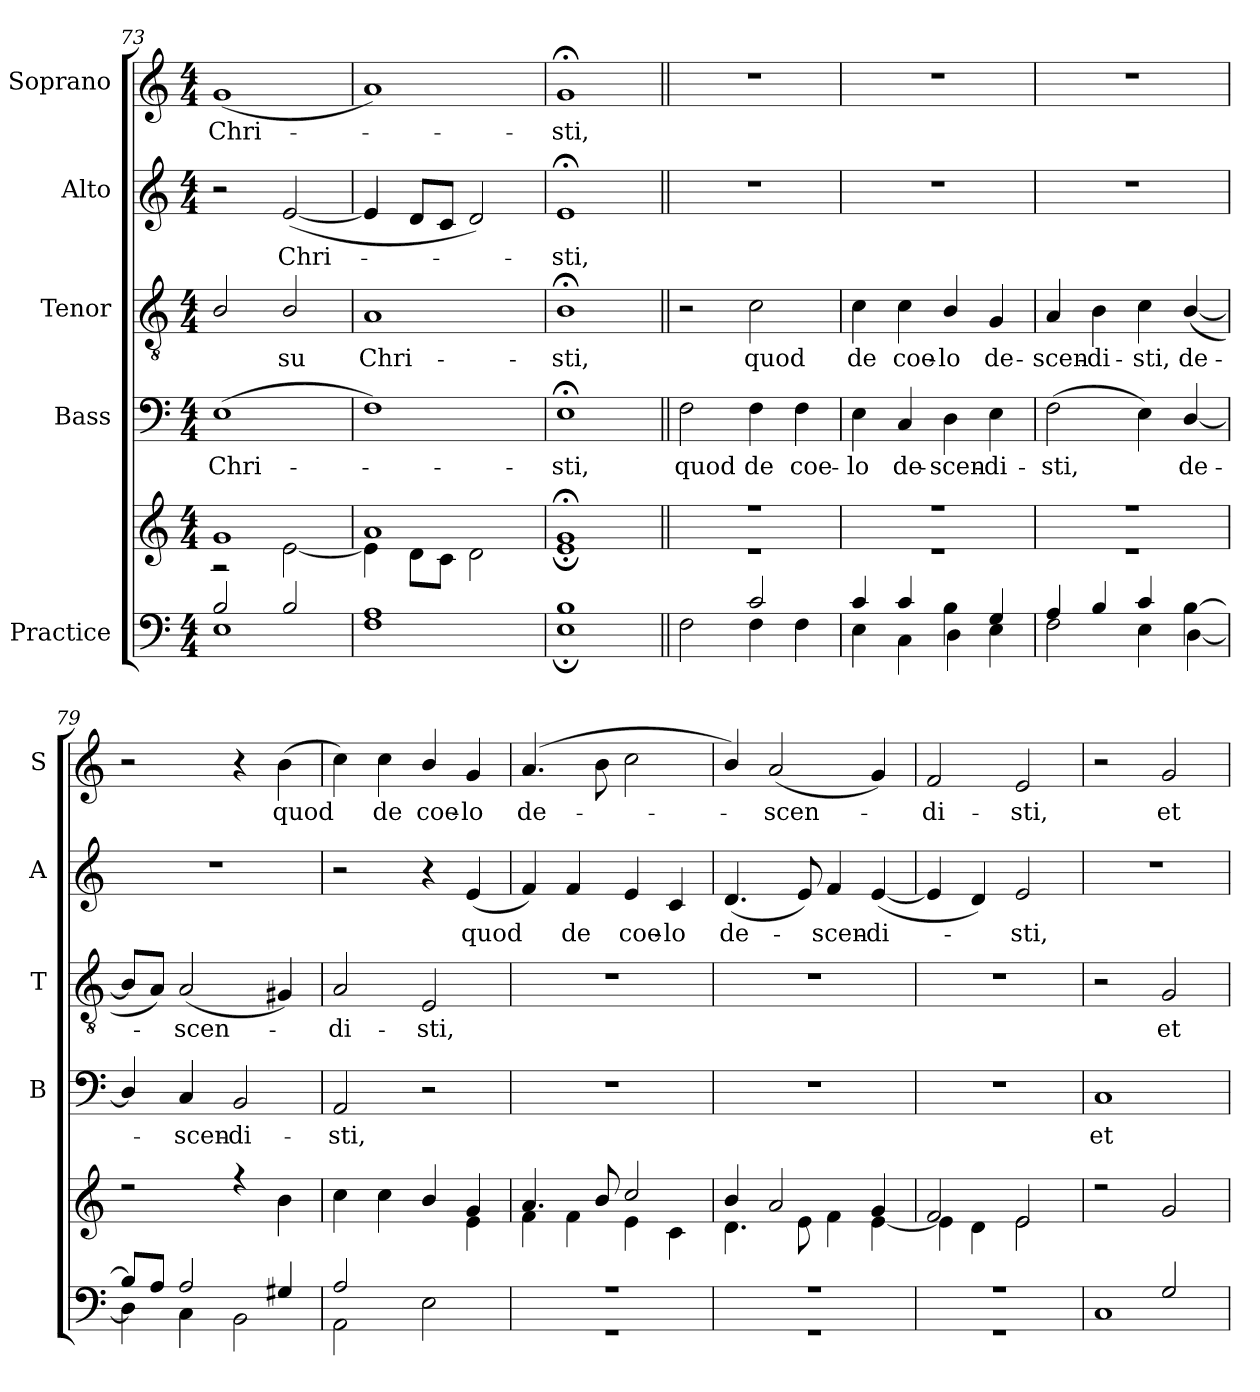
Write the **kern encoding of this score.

**kern	**kern	**kern	**text	**kern	**text	**kern	**text	**kern	**text
*part5	*part5	*part4	*part4	*part3	*part3	*part2	*part2	*part1	*part1
*staff6	*staff5	*staff4	*staff4	*staff3	*staff3	*staff2	*staff2	*staff1	*staff1
*I"Practice	*	*I"Bass	*	*I"Tenor	*	*I"Alto	*	*I"Soprano	*
*	*	*I'B	*	*I'T	*	*I'A	*	*I'S	*
*clefF4	*clefG2	*clefF4	*	*clefGv2	*	*clefG2	*	*clefG2	*
*k[]	*k[]	*k[]	*	*k[]	*	*k[]	*	*k[]	*
*M4/4	*M4/4	*M4/4	*	*M4/4	*	*M4/4	*	*M4/4	*
=73	=73	=73	=73	=73	=73	=73	=73	=73	=73
*^	*^	*	*	*	*	*	*	*	*
!	!	!	!	!	!LO:LY:b	!	!	!	!	!	!LO:LY:b
2B/	1E	1g	2r	(>1E	Chri-	2B/	.	2r	.	(<1g	Chri-
!	!	!	!	!	!	!	!LO:LY:b	!	!LO:LY:b	!	!
2B/	.	.	[2e\	.	.	2B/	su	(<[2e/	Chri-	.	.
=74	=74	=74	=74	=74	=74	=74	=74	=74	=74	=74	=74
!	!	!	!	!	!	!	!LO:LY:b	!	!	!	!
1A	1F	1a	4e\]	1F)	.	1A	Chri-	4e/]	.	1a)	.
.	.	.	8d\L	.	.	.	.	8d/L	.	.	.
.	.	.	8c\J	.	.	.	.	8c/J	.	.	.
.	.	.	2d\	.	.	.	.	2d/)	.	.	.
=75	=75	=75	=75	=75	=75	=75	=75	=75	=75	=75	=75
!	!	!	!	!	!LO:LY:b	!	!LO:LY:b	!	!LO:LY:b	!	!LO:LY:b
1B	1E;	1g;<	1e;<	1E;<	sti,	1B;<	-sti,	1e;<	sti,	1g;<	sti,
=76||	=76||	=76||	=76||	=76||	=76||	=76||	=76||	=76||	=76||	=76||	=76||
!	!	!	!	!	!LO:LY:b	!	!	!	!	!	!
2ryy	2F\	1r	1r	2F\	quod	2r	.	1r	.	1r	.
!	!	!	!	!	!LO:LY:b	!	!LO:LY:b	!	!	!	!
2c/	4F\	.	.	4F\	de	2c\	quod	.	.	.	.
!	!	!	!	!	!LO:LY:b	!	!	!	!	!	!
.	4F\	.	.	4F\	coe-	.	.	.	.	.	.
=77	=77	=77	=77	=77	=77	=77	=77	=77	=77	=77	=77
!	!	!	!	!	!LO:LY:b	!	!LO:LY:b	!	!	!	!
4c/	4E\	1r	1r	4E\	-lo	4c\	de	1r	.	1r	.
!	!	!	!	!	!LO:LY:b	!	!LO:LY:b	!	!	!	!
4c/	4C\	.	.	4C/	de-	4c\	coe-	.	.	.	.
!	!	!	!	!	!LO:LY:b	!	!LO:LY:b	!	!	!	!
4B\	4D\	.	.	4D\	-scen-	4B/	-lo	.	.	.	.
!	!	!	!	!	!LO:LY:b	!	!LO:LY:b	!	!	!	!
4G/	4E\	.	.	4E\	-di-	4G/	de-	.	.	.	.
!!LO:PB:g=z
=78	=78	=78	=78	=78	=78	=78	=78	=78	=78	=78	=78
!	!	!	!	!	!LO:LY:b	!	!LO:LY:b	!	!	!	!
4A/	2F\	1r	1r	(>2F\	-sti,	4A/	-scen-	1r	.	1r	.
!	!	!	!	!	!	!	!LO:LY:b	!	!	!	!
4B/	.	.	.	.	.	4B\	-di-	.	.	.	.
!	!	!	!	!	!	!	!LO:LY:b	!	!	!	!
4c/	4E\	.	.	4E\)	.	4c\	-sti,	.	.	.	.
!	!	!	!	!	!LO:LY:b	!	!LO:LY:b	!	!	!	!
[4B\	[4D\	.	.	[4D/	de-	(<[4B/	de-	.	.	.	.
=79	=79	=79	=79	=79	=79	=79	=79	=79	=79	=79	=79
8B/L]	4D\]	2r	1ryy	4D/]	.	8B/L]	.	1r	.	2r	.
8A/J	.	.	.	.	.	8A/J)	.	.	.	.	.
!	!	!	!	!	!LO:LY:b	!	!LO:LY:b	!	!	!	!
2A/	4C\	.	.	4C/	scen-	(<2A/	scen-	.	.	.	.
!	!	!	!	!	!LO:LY:b	!	!	!	!	!	!
.	2BB\	4r	.	2BB/	-di-	.	.	.	.	4r	.
!	!	!	!	!	!	!	!	!	!	!	!LO:LY:b
4G#X/	.	4b\	.	.	.	4G#X/)	.	.	.	(>4b\	quod
=80	=80	=80	=80	=80	=80	=80	=80	=80	=80	=80	=80
!	!	!	!	!	!LO:LY:b	!	!LO:LY:b	!	!	!	!
2A/	2AA\	4cc\	2ryy	2AA/	-sti,	2A/	di-	2r	.	4cc\)	.
!	!	!	!	!	!	!	!	!	!	!	!LO:LY:b
.	.	4cc\	.	.	.	.	.	.	.	4cc\	de
!	!	!	!	!	!	!	!LO:LY:b	!	!	!	!LO:LY:b
2E\	2ryy	4b/	4ryy	2r	.	2E/	-sti,	4r	.	4b/	coe-
!	!	!	!	!	!	!	!	!	!LO:LY:b	!	!LO:LY:b
.	.	4g/	4e\	.	.	.	.	(<4e/	quod	4g/	-lo
=81	=81	=81	=81	=81	=81	=81	=81	=81	=81	=81	=81
!	!	!	!	!	!	!	!	!	!	!	!LO:LY:b
1r	1r	4.a/	4f\	1r	.	1r	.	4f/)	.	(>4.a/	de-
!	!	!	!	!	!	!	!	!	!LO:LY:b	!	!
.	.	.	4f\	.	.	.	.	4f/	de	.	.
.	.	8b/	.	.	.	.	.	.	.	8b\	.
!	!	!	!	!	!	!	!	!	!LO:LY:b	!	!
.	.	2cc/	4e\	.	.	.	.	4e/	coe-	2cc\	.
!	!	!	!	!	!	!	!	!	!LO:LY:b	!	!
.	.	.	4c\	.	.	.	.	4c/	-lo	.	.
=82	=82	=82	=82	=82	=82	=82	=82	=82	=82	=82	=82
!	!	!	!	!	!	!	!	!	!LO:LY:b	!	!
1r	1r	4b/	4.d\	1r	.	1r	.	(<4.d/	de-	4b/)	.
!	!	!	!	!	!	!	!	!	!	!	!LO:LY:b
.	.	2a/	.	.	.	.	.	.	.	(<2a/	scen-
.	.	.	8e\	.	.	.	.	8e/)	.	.	.
!	!	!	!	!	!	!	!	!	!LO:LY:b	!	!
.	.	.	4f\	.	.	.	.	4f/	scen-	.	.
!	!	!	!	!	!	!	!	!	!LO:LY:b	!	!
.	.	4g/	[4e\	.	.	.	.	(<[4e/	-di-	4g/)	.
=83	=83	=83	=83	=83	=83	=83	=83	=83	=83	=83	=83
!	!	!	!	!	!	!	!	!	!	!	!LO:LY:b
1r	1r	2f/	4e\]	1r	.	1r	.	4e/]	.	2f/	di-
.	.	.	4d\	.	.	.	.	4d/)	.	.	.
!	!	!	!	!	!	!	!	!	!LO:LY:b	!	!LO:LY:b
.	.	2e/	2e\	.	.	.	.	2e/	sti,	2e/	-sti,
=84	=84	=84	=84	=84	=84	=84	=84	=84	=84	=84	=84
!	!	!	!	!	!LO:LY:b	!	!	!	!	!	!
2ryy	1C	2r	1ryy	1C	et	2r	.	1r	.	2r	.
!	!	!	!	!	!	!	!LO:LY:b	!	!	!	!LO:LY:b
2G/	.	2g/	.	.	.	2G/	et	.	.	2g/	et
*v	*v	*	*	*	*	*	*	*	*	*	*
*	*v	*v	*	*	*	*	*	*	*	*
=	=	=	=	=	=	=	=	=	=
*-	*-	*-	*-	*-	*-	*-	*-	*-	*-
